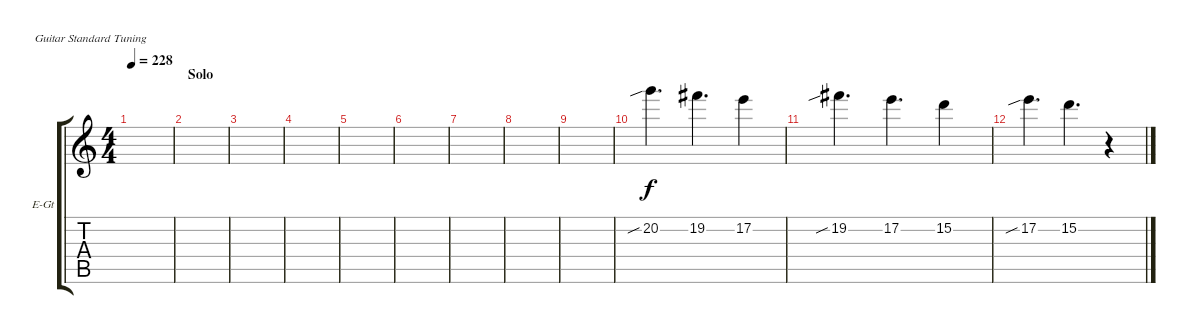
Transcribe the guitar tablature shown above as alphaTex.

\bracketExtendMode groupsimilarinstruments
\firstSystemTrackNameOrientation horizontal
\otherSystemsTrackNameOrientation horizontal
\track ("Harmonies" "E-Gt") {instrument distortionguitar}
\staff {score tabs}
\tuning (E4 B3 G3 D3 A2 E2)
\ts (4 4)
\tempo 228
\clef g2
\ks c
|
\section ("" "Solo")
|
|
|
|
|
|
|
|
20.2{sib}.4{d} 19.2.4{d} 17.2.4 |
19.2{sib}.4{d} 17.2.4{d} 15.2.4 |
17.2{sib}.4{d} 15.2.4{d} r.4
